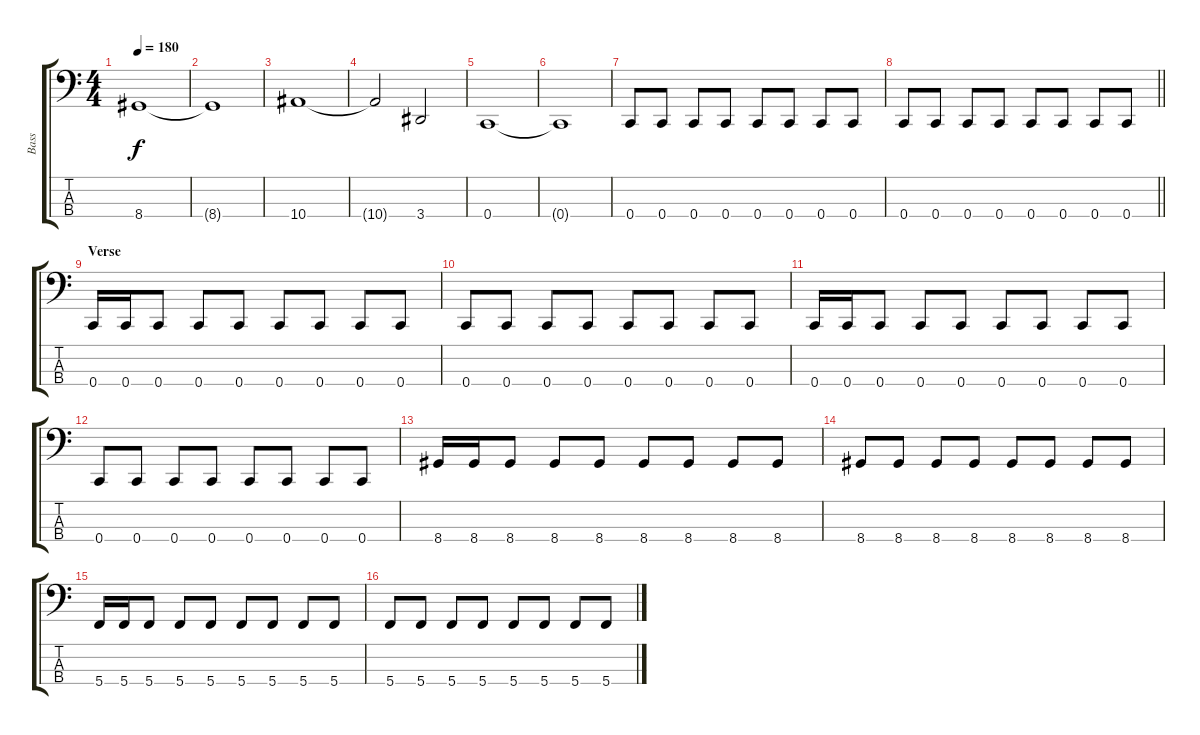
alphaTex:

\track ("Bass" "Bass") {instrument electricbasspick}
\staff {score tabs}
\tuning (F2 C2 G1 C1) {hide}
\ts (4 4)
\tempo 180
\clef f4
\ks c
8.4.1{dy f} |
8.4{t}.1 |
10.4.1 |
10.4{t}.2 3.4.2 |
0.4.1 |
0.4{t}.1 |
0.4.8 0.4.8 0.4.8 0.4.8 0.4.8 0.4.8 0.4.8 0.4.8 |
\barLineRight lightlight
0.4.8 0.4.8 0.4.8 0.4.8 0.4.8 0.4.8 0.4.8 0.4.8 |
\section ("" "Verse")
0.4.16 0.4.16 0.4.8 0.4.8 0.4.8 0.4.8 0.4.8 0.4.8 0.4.8 |
0.4.8 0.4.8 0.4.8 0.4.8 0.4.8 0.4.8 0.4.8 0.4.8 |
0.4.16 0.4.16 0.4.8 0.4.8 0.4.8 0.4.8 0.4.8 0.4.8 0.4.8 |
0.4.8 0.4.8 0.4.8 0.4.8 0.4.8 0.4.8 0.4.8 0.4.8 |
8.4.16 8.4.16 8.4.8 8.4.8 8.4.8 8.4.8 8.4.8 8.4.8 8.4.8 |
8.4.8 8.4.8 8.4.8 8.4.8 8.4.8 8.4.8 8.4.8 8.4.8 |
5.4.16 5.4.16 5.4.8 5.4.8 5.4.8 5.4.8 5.4.8 5.4.8 5.4.8 |
5.4.8 5.4.8 5.4.8 5.4.8 5.4.8 5.4.8 5.4.8 5.4.8
